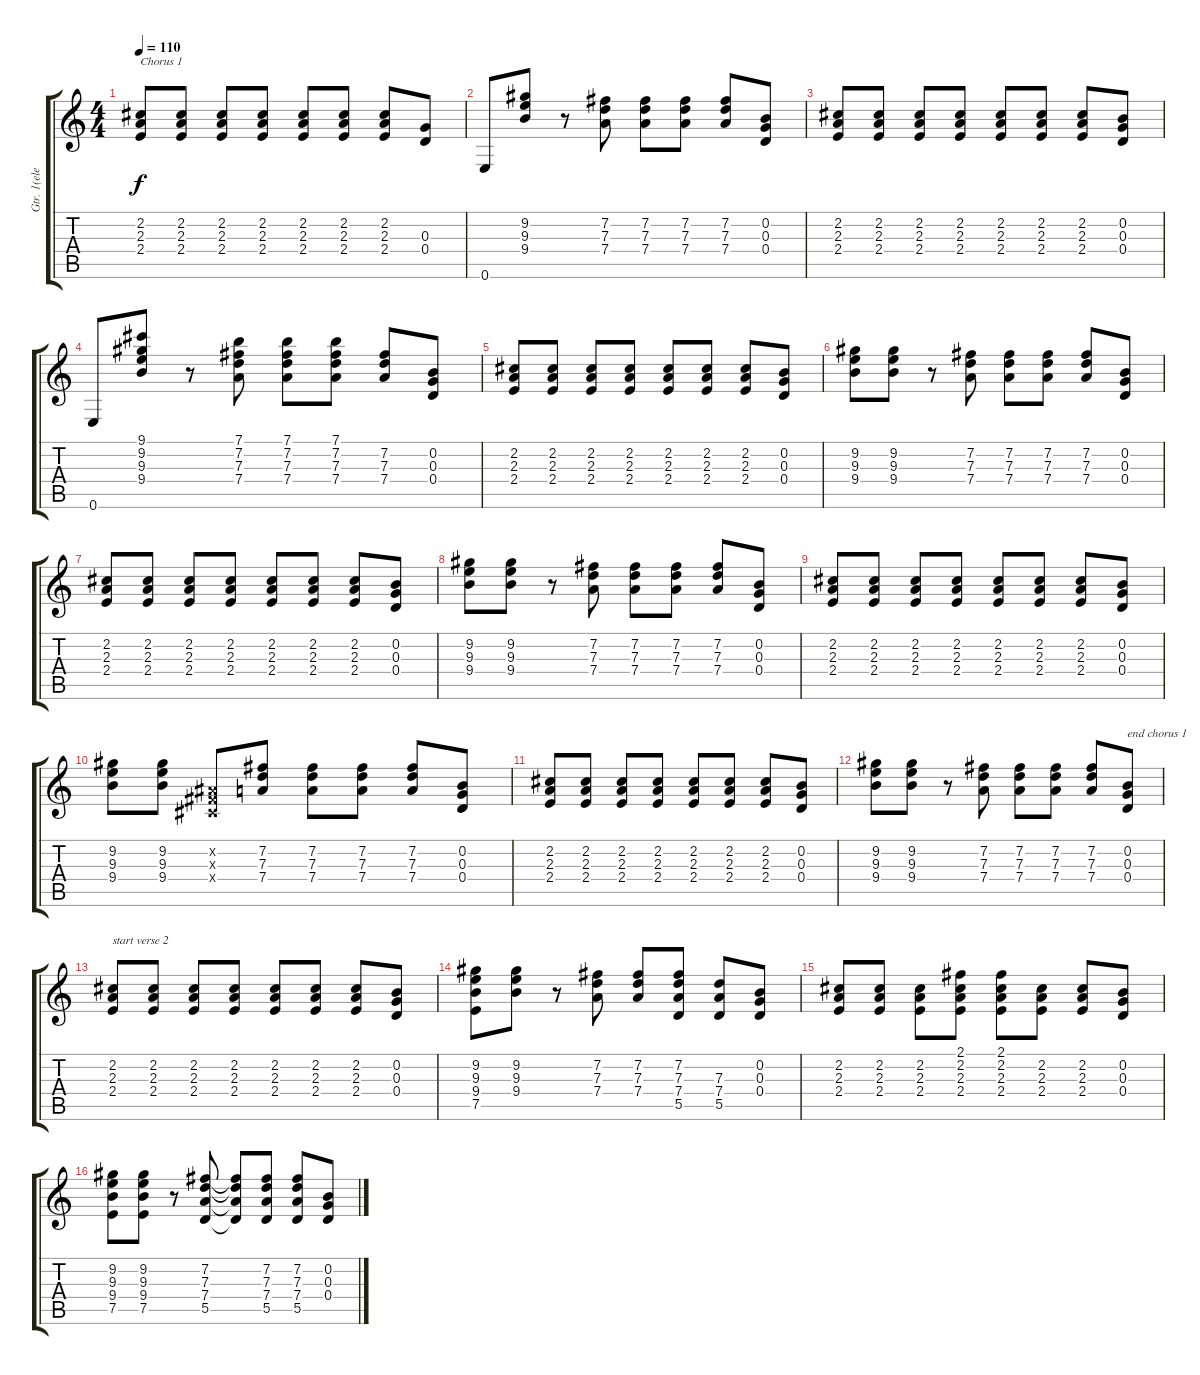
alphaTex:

\track ("Gtr. 1(elec. clean)" "Gtr. 1(ele") {instrument electricguitarclean}
\staff {score tabs}
\tuning (E4 B3 G3 D3 A2 E2) {hide}
\ts (4 4)
\tempo 110
\clef g2
\ks c
(2.2 2.3 2.4).8{txt "Chorus 1" dy f} (2.2 2.3 2.4).8 (2.2 2.3 2.4).8 (2.2 2.3 2.4).8 (2.2 2.3 2.4).8 (2.2 2.3 2.4).8 (2.2 2.3 2.4).8 (0.3 0.4).8 |
0.6.8 (9.2 9.3 9.4).8 r.8 (7.2 7.3 7.4).8 (7.2 7.3 7.4).8 (7.2 7.3 7.4).8 (7.2 7.3 7.4).8 (0.2 0.3 0.4).8 |
(2.2 2.3 2.4).8 (2.2 2.3 2.4).8 (2.2 2.3 2.4).8 (2.2 2.3 2.4).8 (2.2 2.3 2.4).8 (2.2 2.3 2.4).8 (2.2 2.3 2.4).8 (0.2 0.3 0.4).8 |
0.6.8 (9.1 9.2 9.3 9.4).8 r.8 (7.1 7.2 7.3 7.4).8 (7.1 7.2 7.3 7.4).8 (7.1 7.2 7.3 7.4).8 (7.2 7.3 7.4).8 (0.2 0.3 0.4).8 |
(2.2 2.3 2.4).8 (2.2 2.3 2.4).8 (2.2 2.3 2.4).8 (2.2 2.3 2.4).8 (2.2 2.3 2.4).8 (2.2 2.3 2.4).8 (2.2 2.3 2.4).8 (0.2 0.3 0.4).8 |
(9.2 9.3 9.4).8 (9.2 9.3 9.4).8 r.8 (7.2 7.3 7.4).8 (7.2 7.3 7.4).8 (7.2 7.3 7.4).8 (7.2 7.3 7.4).8 (0.2 0.3 0.4).8 |
(2.2 2.3 2.4).8 (2.2 2.3 2.4).8 (2.2 2.3 2.4).8 (2.2 2.3 2.4).8 (2.2 2.3 2.4).8 (2.2 2.3 2.4).8 (2.2 2.3 2.4).8 (0.2 0.3 0.4).8 |
(9.2 9.3 9.4).8 (9.2 9.3 9.4).8 r.8 (7.2 7.3 7.4).8 (7.2 7.3 7.4).8 (7.2 7.3 7.4).8 (7.2 7.3 7.4).8 (0.2 0.3 0.4).8 |
(2.2 2.3 2.4).8 (2.2 2.3 2.4).8 (2.2 2.3 2.4).8 (2.2 2.3 2.4).8 (2.2 2.3 2.4).8 (2.2 2.3 2.4).8 (2.2 2.3 2.4).8 (0.2 0.3 0.4).8 |
(9.2 9.3 9.4).8 (9.2 9.3 9.4).8 (-1.2{x} -1.3{x} -1.4{x}).8 (7.2 7.3 7.4).8 (7.2 7.3 7.4).8 (7.2 7.3 7.4).8 (7.2 7.3 7.4).8 (0.2 0.3 0.4).8 |
(2.2 2.3 2.4).8 (2.2 2.3 2.4).8 (2.2 2.3 2.4).8 (2.2 2.3 2.4).8 (2.2 2.3 2.4).8 (2.2 2.3 2.4).8 (2.2 2.3 2.4).8 (0.2 0.3 0.4).8 |
(9.2 9.3 9.4).8 (9.2 9.3 9.4).8 r.8 (7.2 7.3 7.4).8 (7.2 7.3 7.4).8 (7.2 7.3 7.4).8 (7.2 7.3 7.4).8 (0.2 0.3 0.4).8{txt "end chorus 1"} |
(2.2 2.3 2.4).8{txt "start verse 2"} (2.2 2.3 2.4).8 (2.2 2.3 2.4).8 (2.2 2.3 2.4).8 (2.2 2.3 2.4).8 (2.2 2.3 2.4).8 (2.2 2.3 2.4).8 (0.2 0.3 0.4).8 |
(9.2 9.3 9.4 7.5).8 (9.2 9.3 9.4).8 r.8 (7.2 7.3 7.4).8 (7.2 7.3 7.4).8 (7.2 7.3 7.4 5.5).8 (7.3 7.4 5.5).8 (0.2 0.3 0.4).8 |
(2.2 2.3 2.4).8 (2.2 2.3 2.4).8 (2.2 2.3 2.4).8 (2.1 2.2 2.3 2.4).8 (2.1 2.2 2.3 2.4).8 (2.2 2.3 2.4).8 (2.2 2.3 2.4).8 (0.2 0.3 0.4).8 |
(9.2 9.3 9.4 7.5).8 (9.2 9.3 9.4 7.5).8 r.8 (7.2 7.3 7.4 5.5).8 (7.2{t} 7.3{t} 7.4{t} 5.5{t}).8 (7.2 7.3 7.4 5.5).8 (7.2 7.3 7.4 5.5).8 (0.2 0.3 0.4).8
